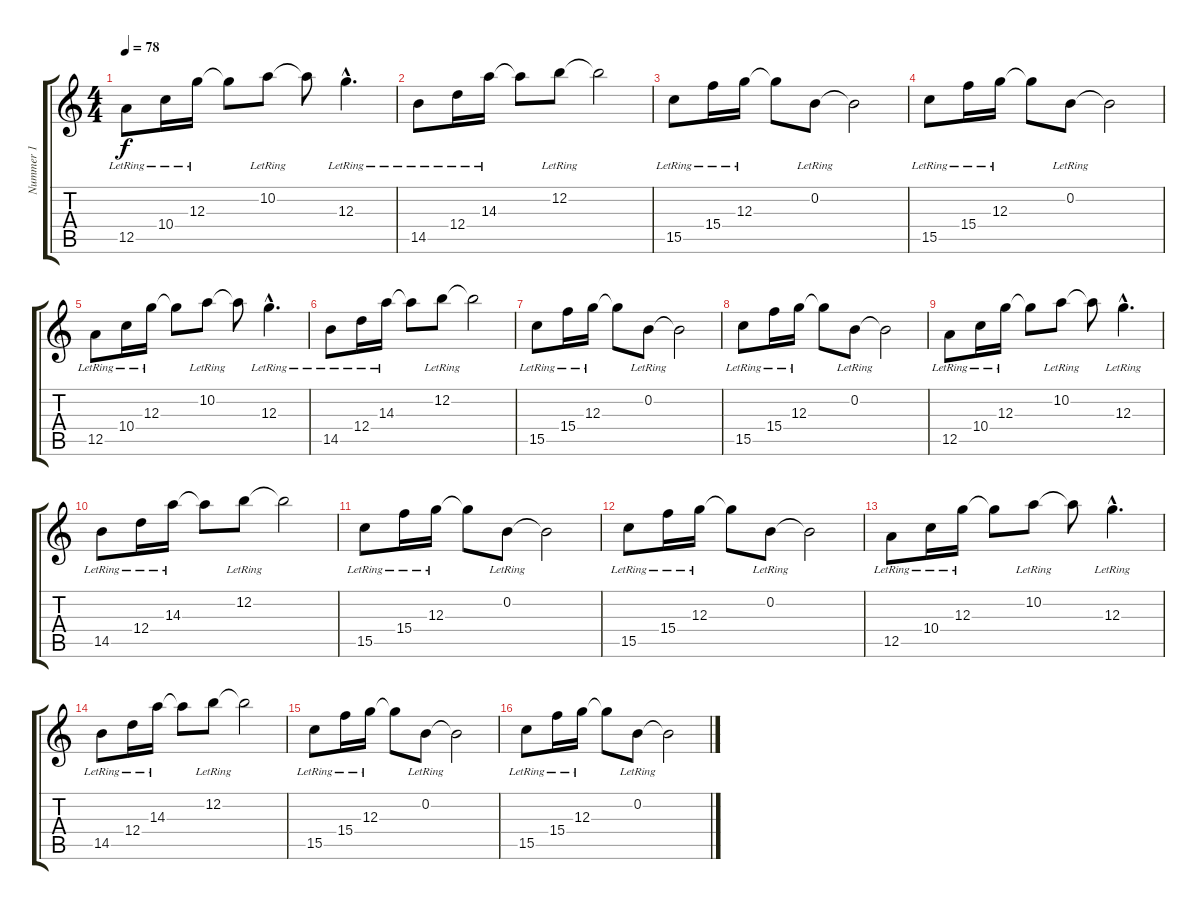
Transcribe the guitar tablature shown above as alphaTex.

\track ("Nummer 1" "Nummer 1") {instrument electricguitarclean}
\staff {score tabs}
\tuning (E4 B3 G3 D3 A2 E2) {hide}
\ts (4 4)
\tempo 78
\clef g2
\ks c
12.5{lr}.8{dy f} 10.4{lr}.16 12.3{lr}.16 12.3{t}.8 10.2{lr}.8 10.2{t}.8 12.3{hac lr}.4{d} |
14.5{lr}.8 12.4{lr}.16 14.3{lr}.16 14.3{t}.8 12.2{lr}.8 12.2{t}.2 |
15.5{lr}.8 15.4{lr}.16 12.3{lr}.16 12.3{t}.8 0.2{lr}.8 0.2{t}.2 |
15.5{lr}.8 15.4{lr}.16 12.3{lr}.16 12.3{t}.8 0.2{lr}.8 0.2{t}.2 |
12.5{lr}.8 10.4{lr}.16 12.3{lr}.16 12.3{t}.8 10.2{lr}.8 10.2{t}.8 12.3{hac lr}.4{d} |
14.5{lr}.8 12.4{lr}.16 14.3{lr}.16 14.3{t}.8 12.2{lr}.8 12.2{t}.2 |
15.5{lr}.8 15.4{lr}.16 12.3{lr}.16 12.3{t}.8 0.2{lr}.8 0.2{t}.2 |
15.5{lr}.8 15.4{lr}.16 12.3{lr}.16 12.3{t}.8 0.2{lr}.8 0.2{t}.2 |
12.5{lr}.8 10.4{lr}.16 12.3{lr}.16 12.3{t}.8 10.2{lr}.8 10.2{t}.8 12.3{hac lr}.4{d} |
14.5{lr}.8 12.4{lr}.16 14.3{lr}.16 14.3{t}.8 12.2{lr}.8 12.2{t}.2 |
15.5{lr}.8 15.4{lr}.16 12.3{lr}.16 12.3{t}.8 0.2{lr}.8 0.2{t}.2 |
15.5{lr}.8 15.4{lr}.16 12.3{lr}.16 12.3{t}.8 0.2{lr}.8 0.2{t}.2 |
12.5{lr}.8 10.4{lr}.16 12.3{lr}.16 12.3{t}.8 10.2{lr}.8 10.2{t}.8 12.3{hac lr}.4{d} |
14.5{lr}.8 12.4{lr}.16 14.3{lr}.16 14.3{t}.8 12.2{lr}.8 12.2{t}.2 |
15.5{lr}.8 15.4{lr}.16 12.3{lr}.16 12.3{t}.8 0.2{lr}.8 0.2{t}.2 |
15.5{lr}.8 15.4{lr}.16 12.3{lr}.16 12.3{t}.8 0.2{lr}.8 0.2{t}.2
